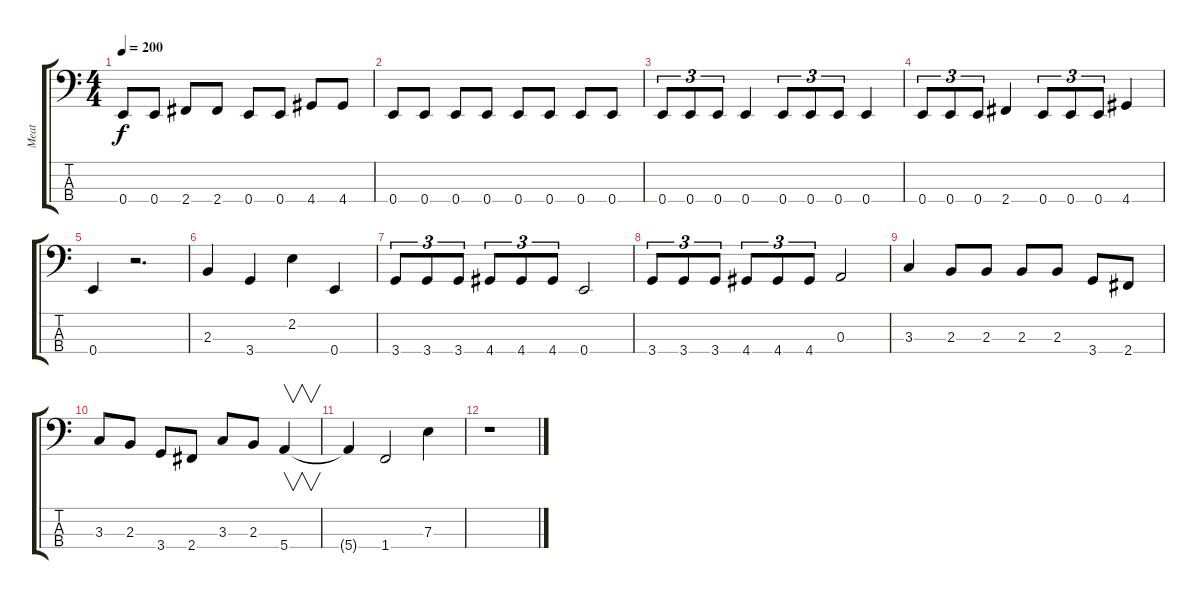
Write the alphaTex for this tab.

\track ("Meat" "Meat") {instrument electricbasspick}
\staff {score tabs}
\tuning (G2 D2 A1 E1) {hide}
\ts (4 4)
\tempo 200
\clef f4
\ks c
0.4.8{dy f} 0.4.8 2.4.8 2.4.8 0.4.8 0.4.8 4.4.8 4.4.8 |
0.4.8 0.4.8 0.4.8 0.4.8 0.4.8 0.4.8 0.4.8 0.4.8 |
0.4.8{tu (3 2)} 0.4.8{tu (3 2)} 0.4.8{tu (3 2)} 0.4.4 0.4.8{tu (3 2)} 0.4.8{tu (3 2)} 0.4.8{tu (3 2)} 0.4.4 |
0.4.8{tu (3 2)} 0.4.8{tu (3 2)} 0.4.8{tu (3 2)} 2.4.4 0.4.8{tu (3 2)} 0.4.8{tu (3 2)} 0.4.8{tu (3 2)} 4.4.4 |
0.4.4 r.2{d} |
2.3.4 3.4.4 2.2.4 0.4.4 |
3.4.8{tu (3 2)} 3.4.8{tu (3 2)} 3.4.8{tu (3 2)} 4.4.8{tu (3 2)} 4.4.8{tu (3 2)} 4.4.8{tu (3 2)} 0.4.2 |
3.4.8{tu (3 2)} 3.4.8{tu (3 2)} 3.4.8{tu (3 2)} 4.4.8{tu (3 2)} 4.4.8{tu (3 2)} 4.4.8{tu (3 2)} 0.3.2 |
3.3.4 2.3.8 2.3.8 2.3.8 2.3.8 3.4.8 2.4.8 |
3.3.8 2.3.8 3.4.8 2.4.8 3.3.8 2.3.8 5.4.4{v} |
5.4{t}.4 1.4.2 7.3.4 |
r.1
